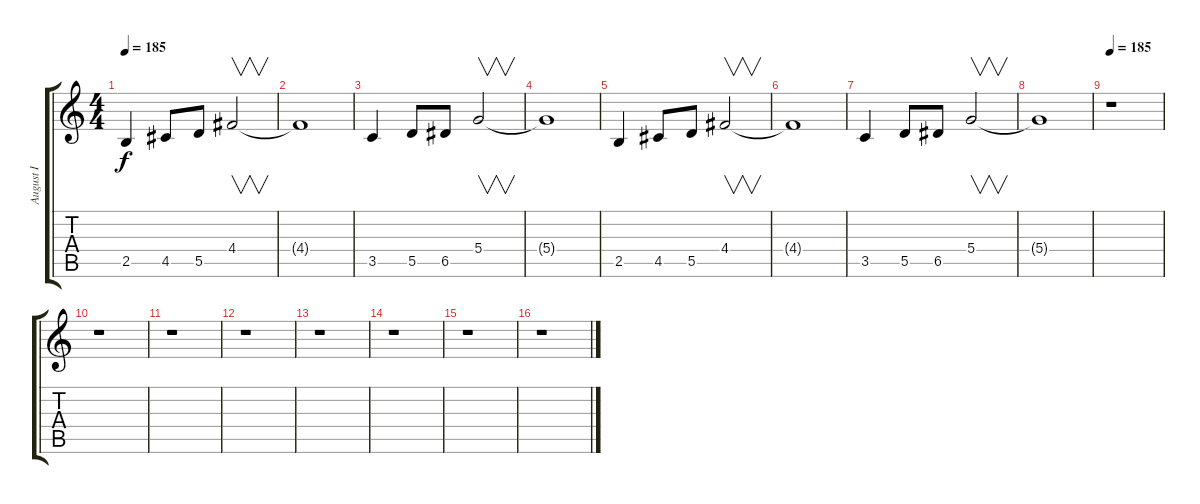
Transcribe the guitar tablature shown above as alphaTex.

\track ("August I" "August I") {instrument distortionguitar}
\staff {score tabs}
\tuning (E4 B3 G3 D3 A2 E2) {hide}
\ts (4 4)
\tempo 185
\clef g2
\ks c
2.5.4{dy f volume 15} 4.5.8 5.5.8 4.4.2{v} |
4.4{t}.1 |
3.5.4{volume 15} 5.5.8 6.5.8 5.4.2{v} |
5.4{t}.1 |
2.5.4{volume 15} 4.5.8 5.5.8 4.4.2{v} |
4.4{t}.1 |
3.5.4{volume 15} 5.5.8 6.5.8 5.4.2{v} |
5.4{t}.1 |
\tempo 185
r.1 |
r.1 |
r.1 |
r.1 |
r.1 |
r.1 |
r.1 |
r.1
